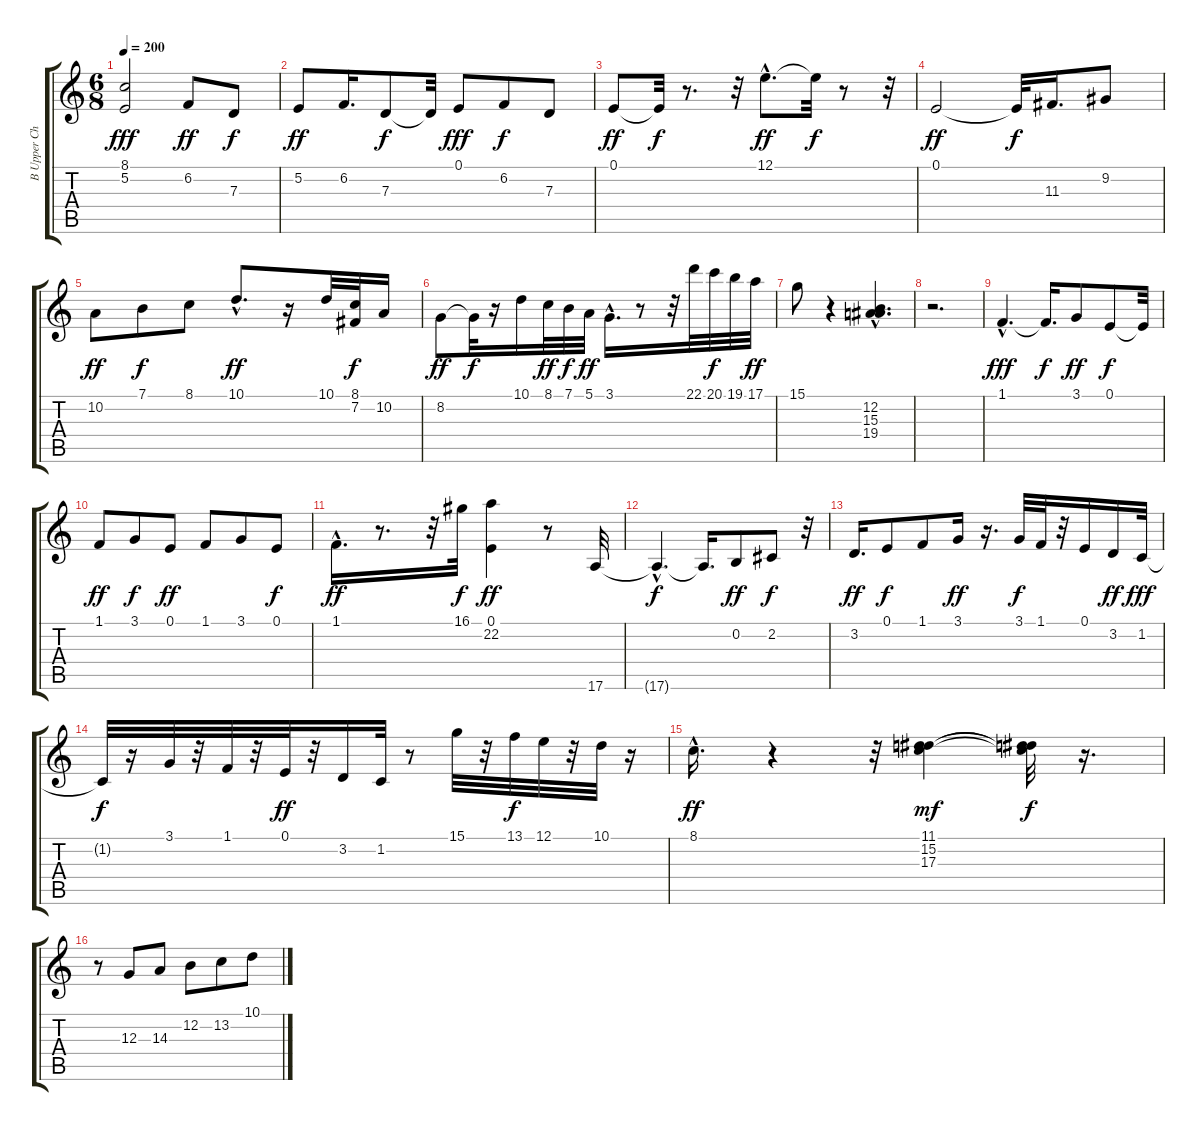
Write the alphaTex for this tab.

\track ("B Upper Chords      " "B Upper Ch") {instrument honkytonkpiano}
\staff {score tabs}
\tuning (E4 B3 G3 D3 A2 E2) {hide}
\ts (6 8)
\tempo 200
\clef g2
\ks c
(8.1 5.2).2{dy fff instrument honkytonkpiano} 6.2.8{dy ff} 7.3.8{dy f} |
5.2.8{dy ff} 6.2.16{d} 7.3.8{dy f} 7.3{t}.32 0.1.8{dy fff} 6.2.8{dy f} 7.3.8 |
0.1.8{dy ff} 0.1{t}.32{dy f} r.8{d} r.32 12.1{hac}.8{d dy ff} 12.1{t}.32{dy f} r.8 r.32 |
0.1.2{dy ff} 0.1{t}.32{dy f} 11.3.16{d} 9.2.8 |
10.2.8{dy ff} 7.1.8{dy f} 8.1.8 10.1{hac}.8{d dy ff} r.16 10.1.32 (8.1 7.2).32{dy f} 10.2.16 |
8.2.8{dy ff} 8.2{t}.32{dy f} r.16 10.1.16 8.1.32{dy ff} 7.1.32{dy f} 5.1.32{dy ff} 3.1{hac}.16{d} r.8 r.32 22.1.32 20.1.32{dy f} 19.1.32 17.1.32{dy ff} |
15.1.8 r.4 (12.2{hac} 15.3{hac} 19.4{hac}).4{d} |
r.2{d} |
1.1{hac}.4{d dy fff} 1.1{t}.16{d dy f} 3.1.8{dy ff} 0.1.8{dy f} 0.1{t}.32 |
1.1.8{dy ff} 3.1.8{dy f} 0.1.8{dy ff} 1.1.8 3.1.8 0.1.8{dy f} |
1.1{hac}.16{d dy ff} r.8{d} r.32 16.1.32{dy f} (0.1 22.2).4{dy ff} r.8 17.6.32 |
17.6{hac t}.4{d dy f} 17.6{t}.16{d} 0.2.8{dy ff} 2.2.8{dy f} r.32 |
3.2.16{d dy ff} 0.1.8{dy f} 1.1.8 3.1.16{dy ff} r.16{d} 3.1.32{dy f} 1.1.32 r.32 0.1.16 3.2.16{dy ff} 1.2.32{dy fff} |
1.2{t}.32{dy f} r.16 3.1.32 r.32 1.1.32 r.32 0.1.32{dy ff} r.32 3.2.16 1.2.32 r.8 15.1.32 r.32 13.1.32{dy f} 12.1.32 r.32 10.1.32 r.16 |
8.1{hac}.16{d dy ff} r.4 r.32 (11.1 15.2 17.3).4{dy mf} (11.1{t} 15.2{t} 17.3{t}).32{dy f} r.16{d} |
r.8 12.3.8 14.3.8 12.2.8 13.2.8 10.1.8
